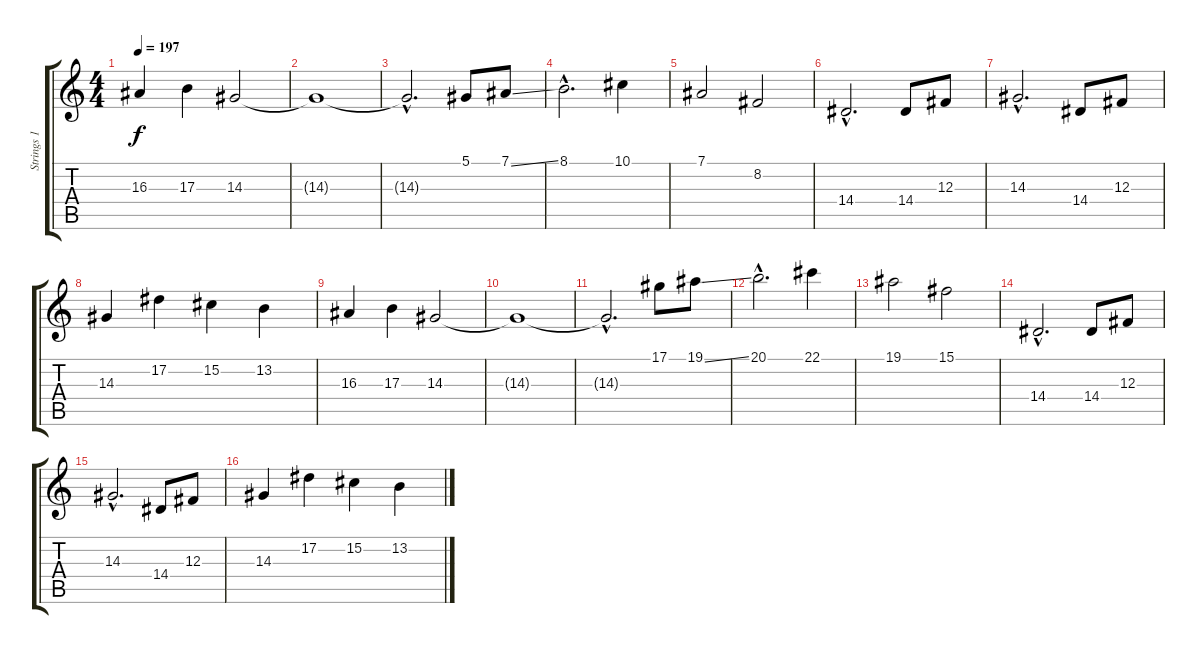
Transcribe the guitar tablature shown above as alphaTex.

\track ("Strings 1" "Strings 1") {instrument stringensemble1}
\staff {score tabs}
\tuning (Eb4 Bb3 Gb3 Db3 Ab2 Eb2) {hide}
\ts (4 4)
\tempo 197
\clef g2
\ks c
16.3.4{dy f} 17.3.4 14.3.2 |
14.3{t}.1 |
14.3{hac t}.2{d} 5.1.8 7.1{ss}.8 |
8.1{hac}.2{d} 10.1.4 |
7.1.2 8.2.2 |
14.4{hac}.2{d} 14.4.8 12.3.8 |
14.3{hac}.2{d} 14.4.8 12.3.8 |
14.3.4 17.2.4 15.2.4 13.2.4 |
16.3.4 17.3.4 14.3.2 |
14.3{t}.1 |
14.3{hac t}.2{d} 17.1.8 19.1{ss}.8 |
20.1{hac}.2{d} 22.1.4 |
19.1.2 15.1.2 |
14.4{hac}.2{d} 14.4.8 12.3.8 |
14.3{hac}.2{d} 14.4.8 12.3.8 |
14.3.4 17.2.4 15.2.4 13.2.4
